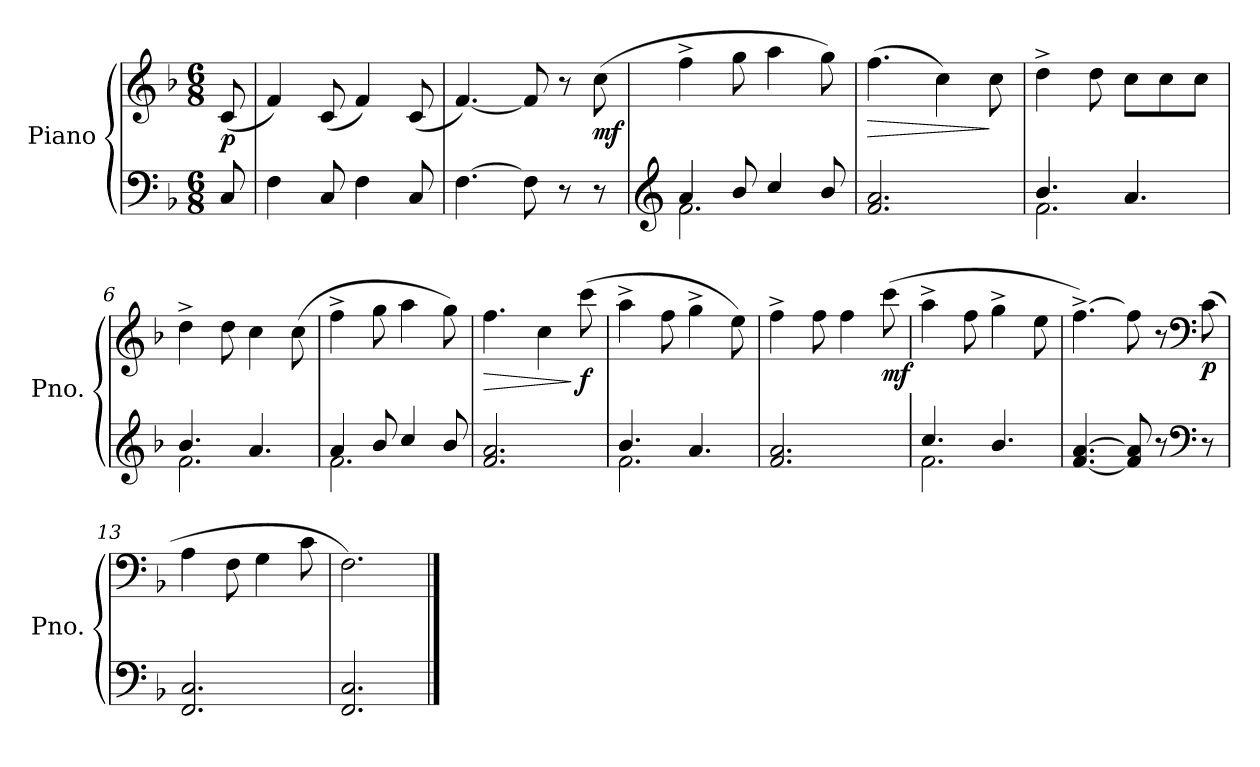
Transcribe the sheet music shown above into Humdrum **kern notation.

**kern	**kern	**dynam
*part1	*part1	*part1
*staff2	*staff1	*staff1/2
*I"Piano	*	*
*I'Pno.	*	*
*clefF4	*clefG2	*
*k[b-]	*k[b-]	*
*M6/8	*M6/8	*
=	=	=
!	!	!LO:DY:b
8C/	(8c/	p
=1	=1	=1
4F\	4f/)	.
8C/	(8c/	.
4F\	4f/)	.
8C/	(8c/	.
=2	=2	=2
[4.F\	[4.f/)	.
8F\]	8f/]	.
8r	8r	.
!	!	!LO:DY:b
8r	(8cc\	mf
=3	=3	=3
*clefG2	*	*
*^	*	*
4a/	2.f\	4ff^\	.
8b-/	.	8gg\	.
4cc/	.	4aa\	.
8b-/	.	8gg\)	.
*v	*v	*	*
=4	=4	=4
!	!	!LO:HP:b
2.f/ 2.a/	(4.ff\	>
.	4cc\)	.
.	8cc\	]
=5	=5	=5
*^	*	*
4.b-/	2.f\	4dd^\	.
.	.	8dd\	.
4.a/	.	8cc\L	.
.	.	8cc\	.
.	.	8cc\J	.
=6	=6	=6	=6
4.b-/	2.f\	4dd^\	.
.	.	8dd\	.
4.a/	.	4cc\	.
.	.	(8cc\	.
=7	=7	=7	=7
4a/	2.f\	4ff^\	.
8b-/	.	8gg\	.
4cc/	.	4aa\	.
8b-/	.	8gg\)	.
*v	*v	*	*
!!LO:LB:g=z
=8	=8	=8
!	!	!LO:HP:b
2.f/ 2.a/	4.ff\	>
.	4cc\	.
!	!	!LO:DY:n=1:b
.	(8ccc\	] f
=9	=9	=9
*^	*	*
4.b-/	2.f\	4aa^\	.
.	.	8ff\	.
4.a/	.	4gg^\	.
.	.	8ee\)	.
*v	*v	*	*
=10	=10	=10
2.f/ 2.a/	4ff^\	.
.	8ff\	.
.	4ff\	.
!	!	!LO:DY:b
.	(8ccc\	mf
=11	=11	=11
*^	*	*
4.cc/	2.f\	4aa^\	.
.	.	8ff\	.
4.b-/	.	4gg^\	.
.	.	8ee\	.
*v	*v	*	*
=12	=12	=12
[4.f/ [4.a/	[4.ff^\)	.
8f/] 8a/]	8ff\]	.
8r	8r	.
*clefF4	*clefF4	*
!	!	!LO:DY:b
8r	(8c\	p
=13	=13	=13
2.FF/ 2.C/	4A\	.
.	8F\	.
.	4G\	.
.	8c\	.
=14	=14	=14
2.FF/ 2.C/	2.F\)	.
==	==	==
*-	*-	*-
